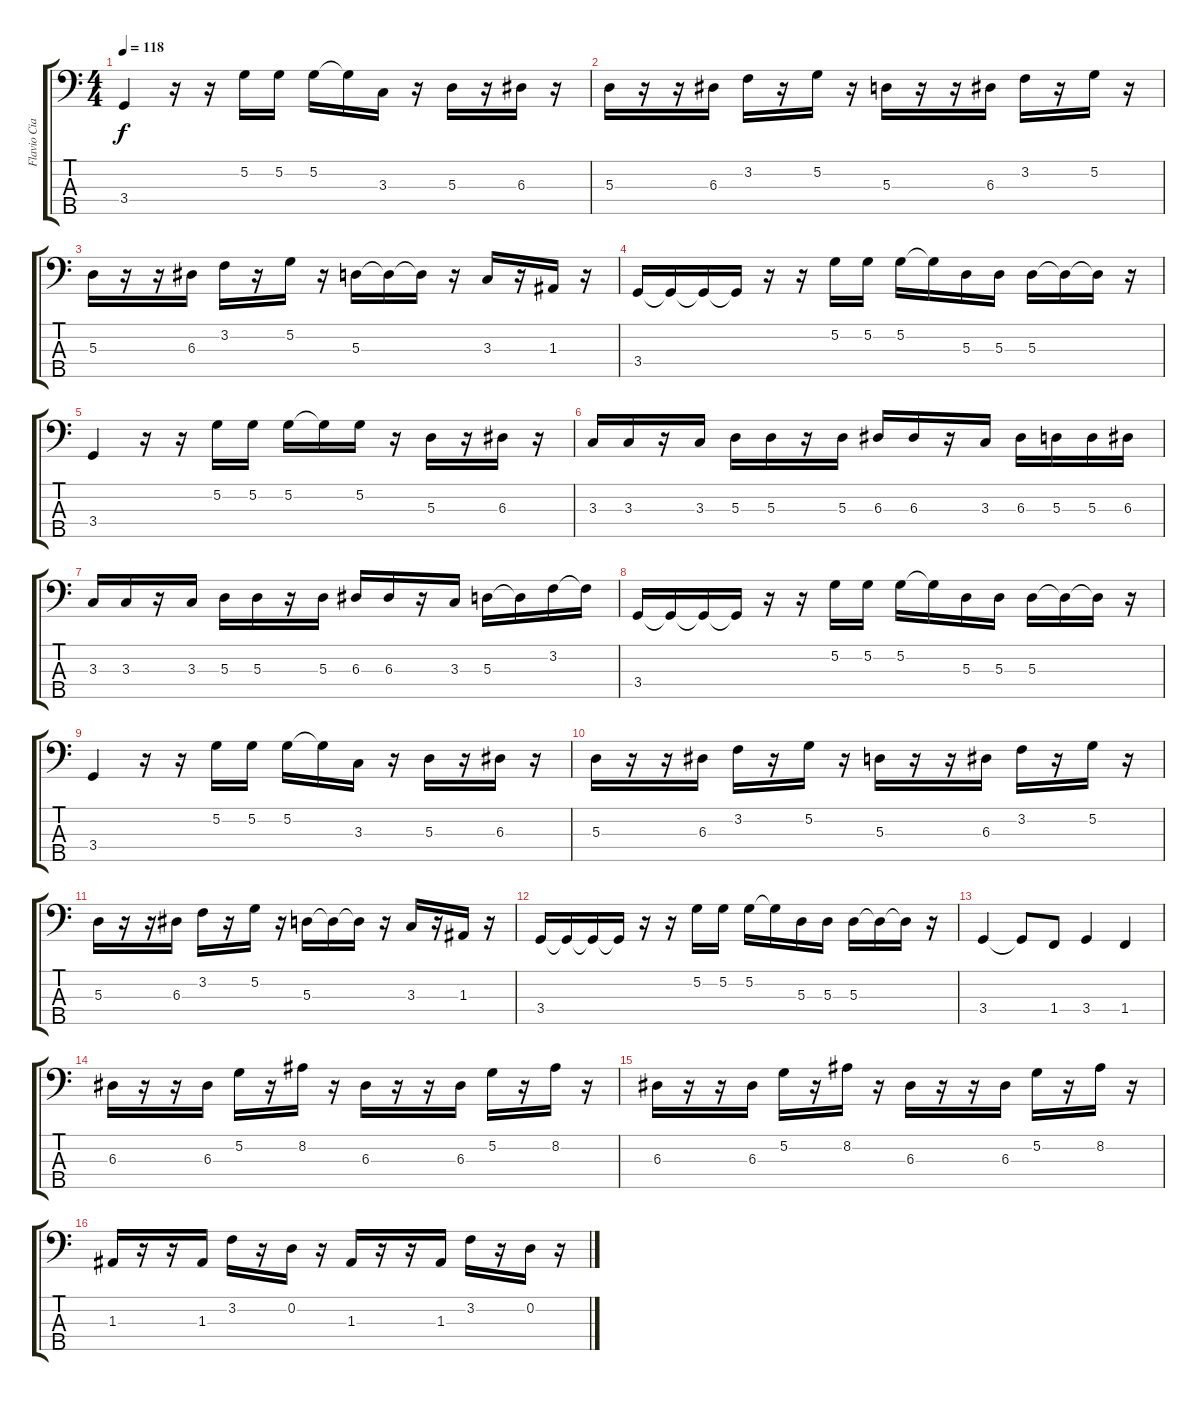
\track ("Flavio Cianciarullo" "Flavio Cia") {instrument electricbassfinger}
\staff {score tabs}
\tuning (G2 D2 A1 E1 B0) {hide}
\ts (4 4)
\tempo 118
\clef f4
\ks c
3.4.4{dy f} r.16 r.16 5.2.16 5.2.16 5.2.16 5.2{t}.16 3.3.16 r.16 5.3.16 r.16 6.3.16 r.16 |
5.3.16 r.16 r.16 6.3.16 3.2.16 r.16 5.2.16 r.16 5.3.16 r.16 r.16 6.3.16 3.2.16 r.16 5.2.16 r.16 |
5.3.16 r.16 r.16 6.3.16 3.2.16 r.16 5.2.16 r.16 5.3.16 5.3{t}.16 5.3{t}.16 r.16 3.3.16 r.16 1.3.16 r.16 |
3.4.16 3.4{t}.16 3.4{t}.16 3.4{t}.16 r.16 r.16 5.2.16 5.2.16 5.2.16 5.2{t}.16 5.3.16 5.3.16 5.3.16 5.3{t}.16 5.3{t}.16 r.16 |
3.4.4 r.16 r.16 5.2.16 5.2.16 5.2.16 5.2{t}.16 5.2.16 r.16 5.3.16 r.16 6.3.16 r.16 |
3.3.16 3.3.16 r.16 3.3.16 5.3.16 5.3.16 r.16 5.3.16 6.3.16 6.3.16 r.16 3.3.16 6.3.16 5.3.16 5.3.16 6.3.16 |
3.3.16 3.3.16 r.16 3.3.16 5.3.16 5.3.16 r.16 5.3.16 6.3.16 6.3.16 r.16 3.3.16 5.3.16 5.3{t}.16 3.2.16 3.2{t}.16 |
3.4.16 3.4{t}.16 3.4{t}.16 3.4{t}.16 r.16 r.16 5.2.16 5.2.16 5.2.16 5.2{t}.16 5.3.16 5.3.16 5.3.16 5.3{t}.16 5.3{t}.16 r.16 |
3.4.4 r.16 r.16 5.2.16 5.2.16 5.2.16 5.2{t}.16 3.3.16 r.16 5.3.16 r.16 6.3.16 r.16 |
5.3.16 r.16 r.16 6.3.16 3.2.16 r.16 5.2.16 r.16 5.3.16 r.16 r.16 6.3.16 3.2.16 r.16 5.2.16 r.16 |
5.3.16 r.16 r.16 6.3.16 3.2.16 r.16 5.2.16 r.16 5.3.16 5.3{t}.16 5.3{t}.16 r.16 3.3.16 r.16 1.3.16 r.16 |
3.4.16 3.4{t}.16 3.4{t}.16 3.4{t}.16 r.16 r.16 5.2.16 5.2.16 5.2.16 5.2{t}.16 5.3.16 5.3.16 5.3.16 5.3{t}.16 5.3{t}.16 r.16 |
3.4.4 3.4{t}.8 1.4.8 3.4.4 1.4.4 |
6.3.16 r.16 r.16 6.3.16 5.2.16 r.16 8.2.16 r.16 6.3.16 r.16 r.16 6.3.16 5.2.16 r.16 8.2.16 r.16 |
6.3.16 r.16 r.16 6.3.16 5.2.16 r.16 8.2.16 r.16 6.3.16 r.16 r.16 6.3.16 5.2.16 r.16 8.2.16 r.16 |
1.3.16 r.16 r.16 1.3.16 3.2.16 r.16 0.2.16 r.16 1.3.16 r.16 r.16 1.3.16 3.2.16 r.16 0.2.16 r.16
